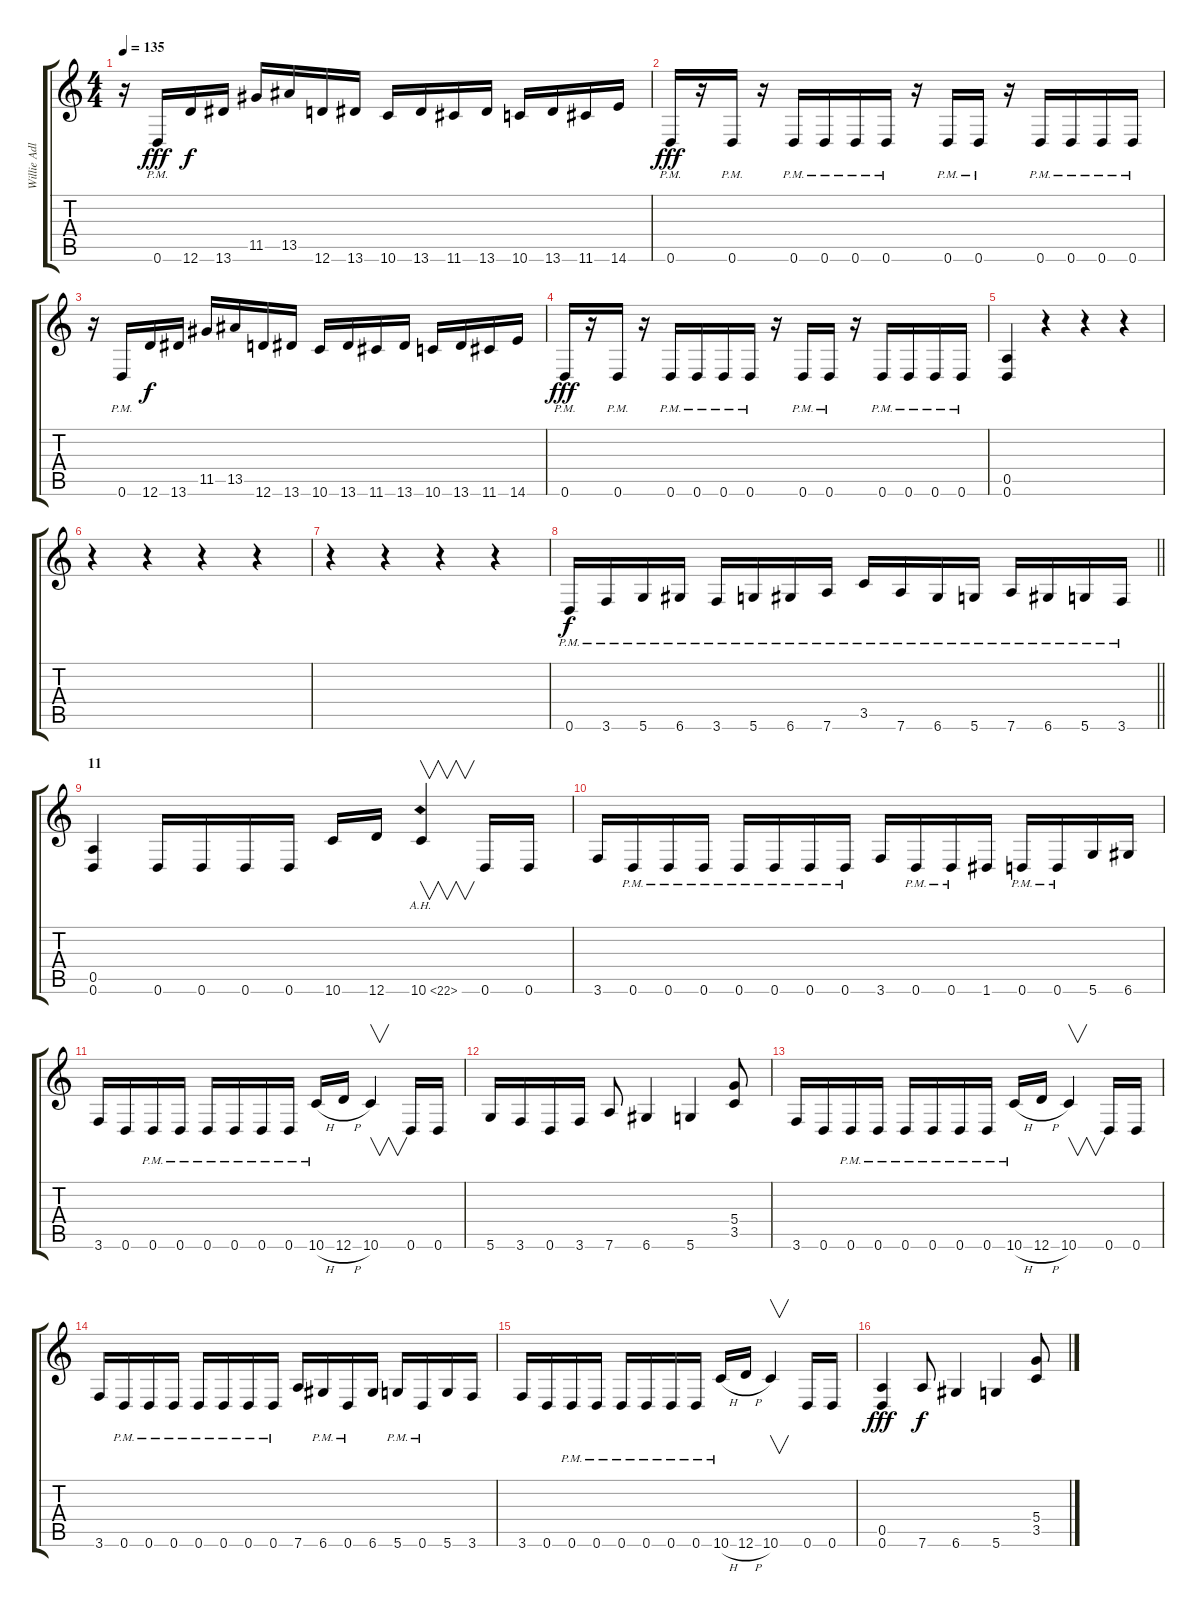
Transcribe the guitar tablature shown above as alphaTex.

\track ("Willie Adler" "Willie Adl") {instrument distortionguitar}
\staff {score tabs}
\tuning (E4 B3 G3 D3 A2 D2) {hide}
\ts (4 4)
\tempo 135
\clef g2
\ks c
r.16{dy fff} 0.6{pm}.16 12.6.16{dy f} 13.6.16 11.5.16 13.5.16 12.6.16 13.6.16 10.6.16 13.6.16 11.6.16 13.6.16 10.6.16 13.6.16 11.6.16 14.6.16 |
0.6{pm}.16{dy fff} r.16 0.6{pm}.16 r.16 0.6{pm}.16 0.6{pm}.16 0.6{pm}.16 0.6{pm}.16 r.16 0.6{pm}.16 0.6{pm}.16 r.16 0.6{pm}.16 0.6{pm}.16 0.6{pm}.16 0.6{pm}.16 |
r.16 0.6{pm}.16 12.6.16{dy f} 13.6.16 11.5.16 13.5.16 12.6.16 13.6.16 10.6.16 13.6.16 11.6.16 13.6.16 10.6.16 13.6.16 11.6.16 14.6.16 |
0.6{pm}.16{dy fff} r.16 0.6{pm}.16 r.16 0.6{pm}.16 0.6{pm}.16 0.6{pm}.16 0.6{pm}.16 r.16 0.6{pm}.16 0.6{pm}.16 r.16 0.6{pm}.16 0.6{pm}.16 0.6{pm}.16 0.6{pm}.16 |
(0.5 0.6).4 r.4 r.4 r.4 |
r.4 r.4 r.4 r.4 |
r.4 r.4 r.4 r.4 |
\barLineRight lightlight
0.6{pm}.16{dy f} 3.6{pm}.16 5.6{pm}.16 6.6{pm}.16 3.6{pm}.16 5.6{pm}.16 6.6{pm}.16 7.6{pm}.16 3.5{pm}.16 7.6{pm}.16 6.6{pm}.16 5.6{pm}.16 7.6{pm}.16 6.6{pm}.16 5.6{pm}.16 3.6{pm}.16 |
\section ("" "11")
(0.5 0.6).4 0.6.16 0.6.16 0.6.16 0.6.16 10.6.16 12.6.16 10.6{ah 12}.4{v} 0.6.16 0.6.16 |
3.6.16 0.6{pm}.16 0.6{pm}.16 0.6{pm}.16 0.6{pm}.16 0.6{pm}.16 0.6{pm}.16 0.6{pm}.16 3.6.16 0.6{pm}.16 0.6{pm}.16 1.6.16 0.6{pm}.16 0.6{pm}.16 5.6.16 6.6.16 |
3.6.16 0.6.16 0.6{pm}.16 0.6{pm}.16 0.6{pm}.16 0.6{pm}.16 0.6{pm}.16 0.6{pm}.16 10.6{h pm}.16 12.6{h}.16 10.6.4{v} 0.6.16 0.6.16 |
5.6.16 3.6.16 0.6.16 3.6.16 7.6.8 6.6.4 5.6.4 (5.4 3.5).8 |
3.6.16 0.6.16 0.6{pm}.16 0.6{pm}.16 0.6{pm}.16 0.6{pm}.16 0.6{pm}.16 0.6{pm}.16 10.6{h pm}.16 12.6{h}.16 10.6.4{v} 0.6.16 0.6.16 |
3.6.16 0.6{pm}.16 0.6{pm}.16 0.6{pm}.16 0.6{pm}.16 0.6{pm}.16 0.6{pm}.16 0.6{pm}.16 7.6.16 6.6{pm}.16 0.6{pm}.16 6.6.16 5.6{pm}.16 0.6{pm}.16 5.6.16 3.6.16 |
3.6.16 0.6.16 0.6{pm}.16 0.6{pm}.16 0.6{pm}.16 0.6{pm}.16 0.6{pm}.16 0.6{pm}.16 10.6{h pm}.16 12.6{h}.16 10.6.4{v} 0.6.16 0.6.16 |
(0.5 0.6).4{dy fff} 7.6.8{dy f} 6.6.4 5.6.4 (5.4 3.5).8
